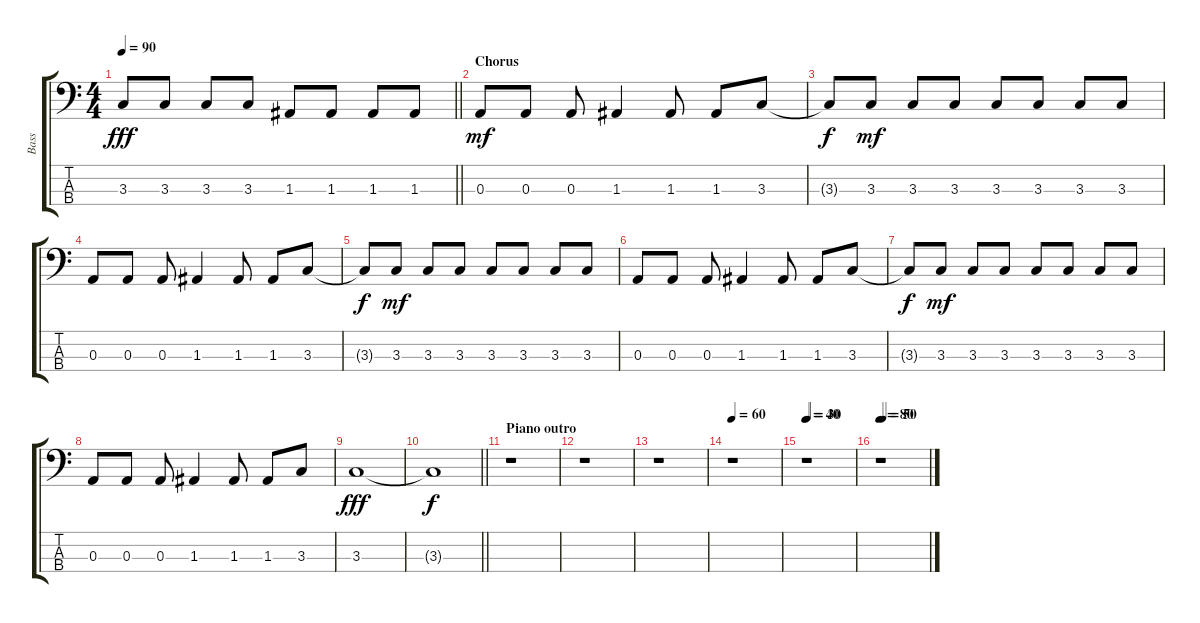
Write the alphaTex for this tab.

\track ("Bass" "Bass") {instrument fretlessbass}
\staff {score tabs}
\tuning (G2 D2 A1 E1) {hide}
\ts (4 4)
\tempo 90
\clef f4
\barLineRight lightlight
\ks c
3.3.8{dy fff} 3.3.8 3.3.8 3.3.8 1.3.8 1.3.8 1.3.8 1.3.8 |
\section ("" "Chorus")
0.3.8{dy mf} 0.3.8 0.3.8 1.3.4 1.3.8 1.3.8 3.3.8 |
3.3{t}.8{dy f} 3.3.8{dy mf} 3.3.8 3.3.8 3.3.8 3.3.8 3.3.8 3.3.8 |
0.3.8 0.3.8 0.3.8 1.3.4 1.3.8 1.3.8 3.3.8 |
3.3{t}.8{dy f} 3.3.8{dy mf} 3.3.8 3.3.8 3.3.8 3.3.8 3.3.8 3.3.8 |
0.3.8 0.3.8 0.3.8 1.3.4 1.3.8 1.3.8 3.3.8 |
3.3{t}.8{dy f} 3.3.8{dy mf} 3.3.8 3.3.8 3.3.8 3.3.8 3.3.8 3.3.8 |
0.3.8 0.3.8 0.3.8 1.3.4 1.3.8 1.3.8 3.3.8 |
3.3.1{dy fff} |
\barLineRight lightlight
3.3{t}.1{dy f} |
\section ("" "Piano outro")
r.1 |
r.1 |
r.1 |
\tempo 60
r.1 |
\tempo 40
\tempo (30 0.03125)
r.1 |
\tempo 80
\tempo (50 0.0625)
r.1
